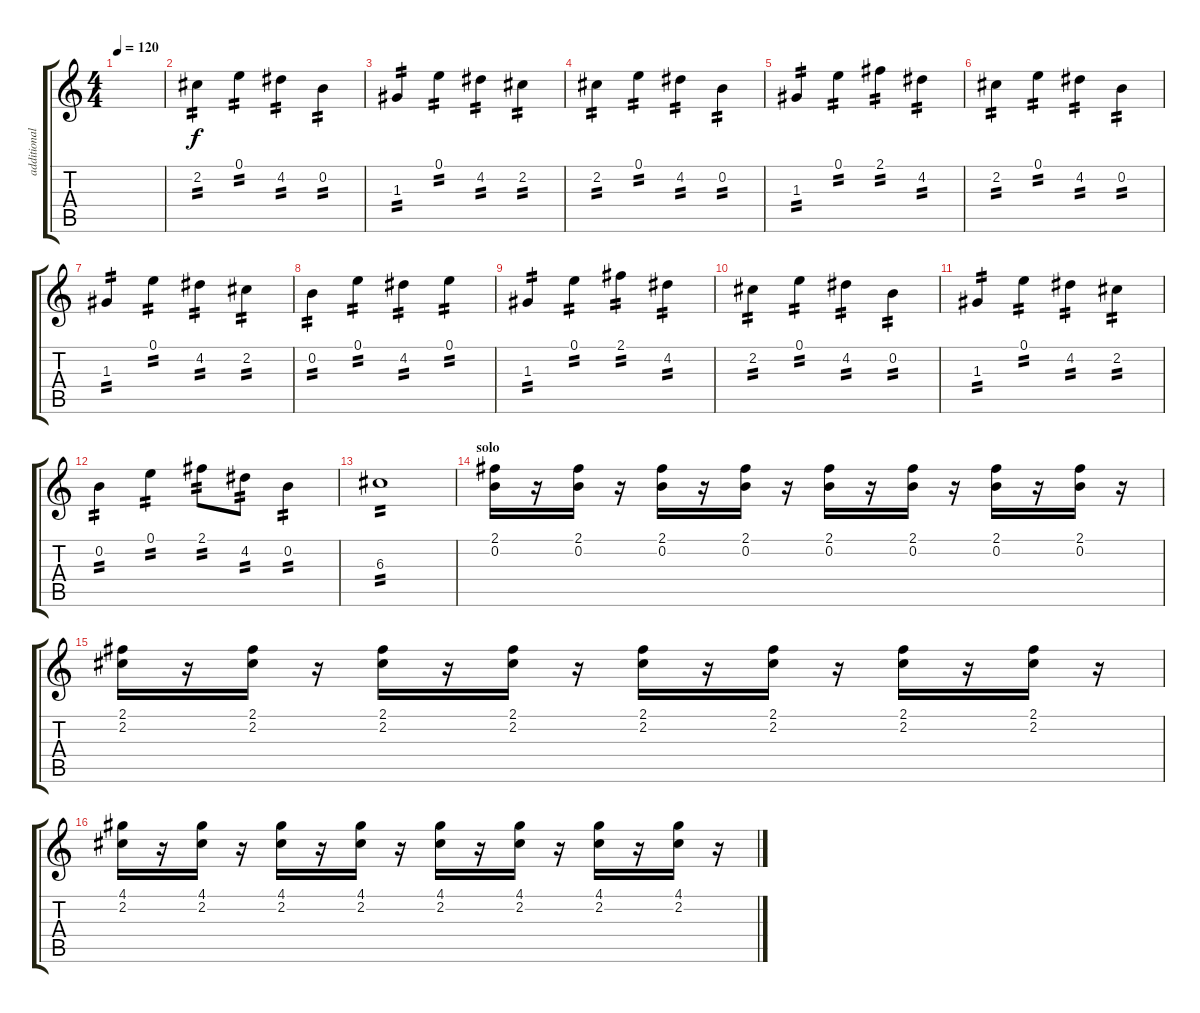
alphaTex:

\track ("additional guitar" "additional") {instrument distortionguitar}
\staff {score tabs}
\tuning (E4 B3 G3 D3 A2 E2) {hide}
\ts (4 4)
\tempo 120
\clef g2
\ks c
|
2.2.4{tp 2 volume 11} 0.1.4{tp 2} 4.2.4{tp 2} 0.2.4{tp 2} |
1.3.4{tp 2} 0.1.4{tp 2} 4.2.4{tp 2} 2.2.4{tp 2} |
2.2.4{tp 2} 0.1.4{tp 2} 4.2.4{tp 2} 0.2.4{tp 2} |
1.3.4{tp 2} 0.1.4{tp 2} 2.1.4{tp 2} 4.2.4{tp 2} |
2.2.4{tp 2} 0.1.4{tp 2} 4.2.4{tp 2} 0.2.4{tp 2} |
1.3.4{tp 2} 0.1.4{tp 2} 4.2.4{tp 2} 2.2.4{tp 2} |
0.2.4{tp 2} 0.1.4{tp 2} 4.2.4{tp 2} 0.1.4{tp 2} |
1.3.4{tp 2} 0.1.4{tp 2} 2.1.4{tp 2} 4.2.4{tp 2} |
2.2.4{tp 2} 0.1.4{tp 2} 4.2.4{tp 2} 0.2.4{tp 2} |
1.3.4{tp 2} 0.1.4{tp 2} 4.2.4{tp 2} 2.2.4{tp 2} |
0.2.4{tp 2} 0.1.4{tp 2} 2.1.8{tp 2} 4.2.8{tp 2} 0.2.4{tp 2} |
6.3.1{tp 2} |
\section ("" "solo")
(2.1 0.2).16{volume 13 instrument electricguitarmuted} r.16 (2.1 0.2).16 r.16 (2.1 0.2).16 r.16 (2.1 0.2).16 r.16 (2.1 0.2).16 r.16 (2.1 0.2).16 r.16 (2.1 0.2).16 r.16 (2.1 0.2).16 r.16 |
(2.1 2.2).16{instrument electricguitarmuted} r.16 (2.1 2.2).16 r.16 (2.1 2.2).16 r.16 (2.1 2.2).16 r.16 (2.1 2.2).16 r.16 (2.1 2.2).16 r.16 (2.1 2.2).16 r.16 (2.1 2.2).16 r.16 |
(4.1 2.2).16{instrument electricguitarmuted} r.16 (4.1 2.2).16 r.16 (4.1 2.2).16 r.16 (4.1 2.2).16 r.16 (4.1 2.2).16 r.16 (4.1 2.2).16 r.16 (4.1 2.2).16 r.16 (4.1 2.2).16 r.16
